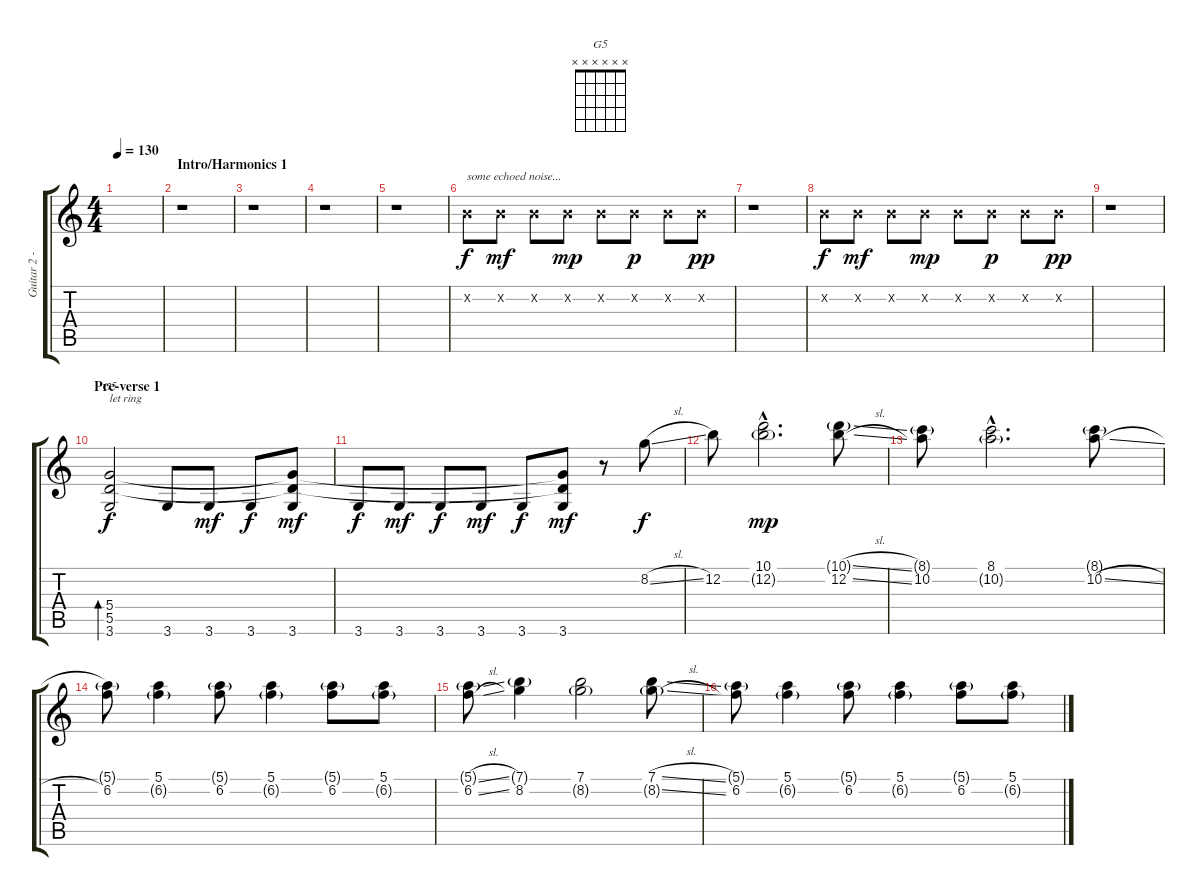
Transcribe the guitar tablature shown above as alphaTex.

\track ("Guitar 2 - right" "Guitar 2 -") {instrument distortionguitar}
\staff {score tabs}
\tuning (E4 B3 G3 D3 A2 E2) {hide}
\chord ("G5" x x x x x x)
\ts (4 4)
\tempo 130
\clef g2
\ks c
|
\section ("" "Intro/Harmonics 1")
r.1 |
r.1 |
r.1 |
r.1 |
0.2{x}.8{txt "some echoed noise..."} 0.2{x}.8{dy mf} 0.2{x}.8 0.2{x}.8{dy mp} 0.2{x}.8 0.2{x}.8{dy p} 0.2{x}.8 0.2{x}.8{dy pp} |
r.1 |
0.2{x}.8{dy f} 0.2{x}.8{dy mf} 0.2{x}.8 0.2{x}.8{dy mp} 0.2{x}.8 0.2{x}.8{dy p} 0.2{x}.8 0.2{x}.8{dy pp} |
r.1 |
\section ("" "Pre-verse 1")
(5.4 5.5 3.6).2{bd 60 ch "G5" txt "let ring" dy f} 3.6.8 3.6.8{dy mf} 3.6.8{dy f} (5.4{t} 5.5{t} 3.6).8{dy mf} |
3.6.8{dy f} 3.6.8{dy mf} 3.6.8{dy f} 3.6.8{dy mf} 3.6.8{dy f} (5.4{t} 5.5{t} 3.6).8{dy mf} r.8 8.2{sl}.8{dy f} |
12.2.8 (10.1{hac} 12.2{g hac}).2{d dy mp} (10.1{sl g} 12.2{sl}).8 |
(8.1{g} 10.2).8 (8.1{hac} 10.2{g hac}).2{d} (8.1{g} 10.2{sl}).8 |
(5.1{g} 6.2).8 (5.1 6.2{g}).4 (5.1{g} 6.2).8 (5.1 6.2{g}).4 (5.1{g} 6.2).8 (5.1 6.2{g}).8 |
(5.1{sl g} 6.2{sl}).8 (7.1{g} 8.2).4 (7.1 8.2{g}).2 (7.1{sl} 8.2{sl g}).8 |
(5.1{g} 6.2).8 (5.1 6.2{g}).4 (5.1{g} 6.2).8 (5.1 6.2{g}).4 (5.1{g} 6.2).8 (5.1 6.2{g}).8
